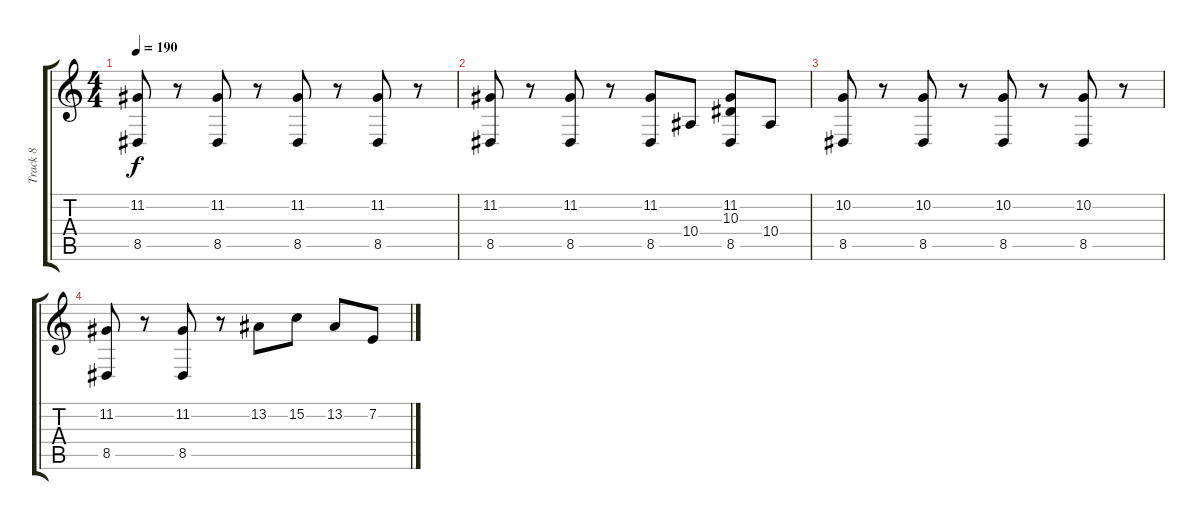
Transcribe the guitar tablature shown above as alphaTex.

\track ("Track 8" "Track 8") {instrument pizzicatostrings}
\staff {score tabs}
\tuning (D4 A3 F3 C3 G2 C2) {hide}
\ts (4 4)
\tempo 190
\clef g2
\ks c
(11.2 8.5).8{dy f} r.8 (11.2 8.5).8 r.8 (11.2 8.5).8 r.8 (11.2 8.5).8 r.8 |
(11.2 8.5).8 r.8 (11.2 8.5).8 r.8 (11.2 8.5).8 10.4.8 (11.2 10.3 8.5).8 10.4.8 |
(10.2 8.5).8 r.8 (10.2 8.5).8 r.8 (10.2 8.5).8 r.8 (10.2 8.5).8 r.8 |
(11.2 8.5).8 r.8 (11.2 8.5).8 r.8 13.2.8 15.2.8 13.2.8 7.2.8
